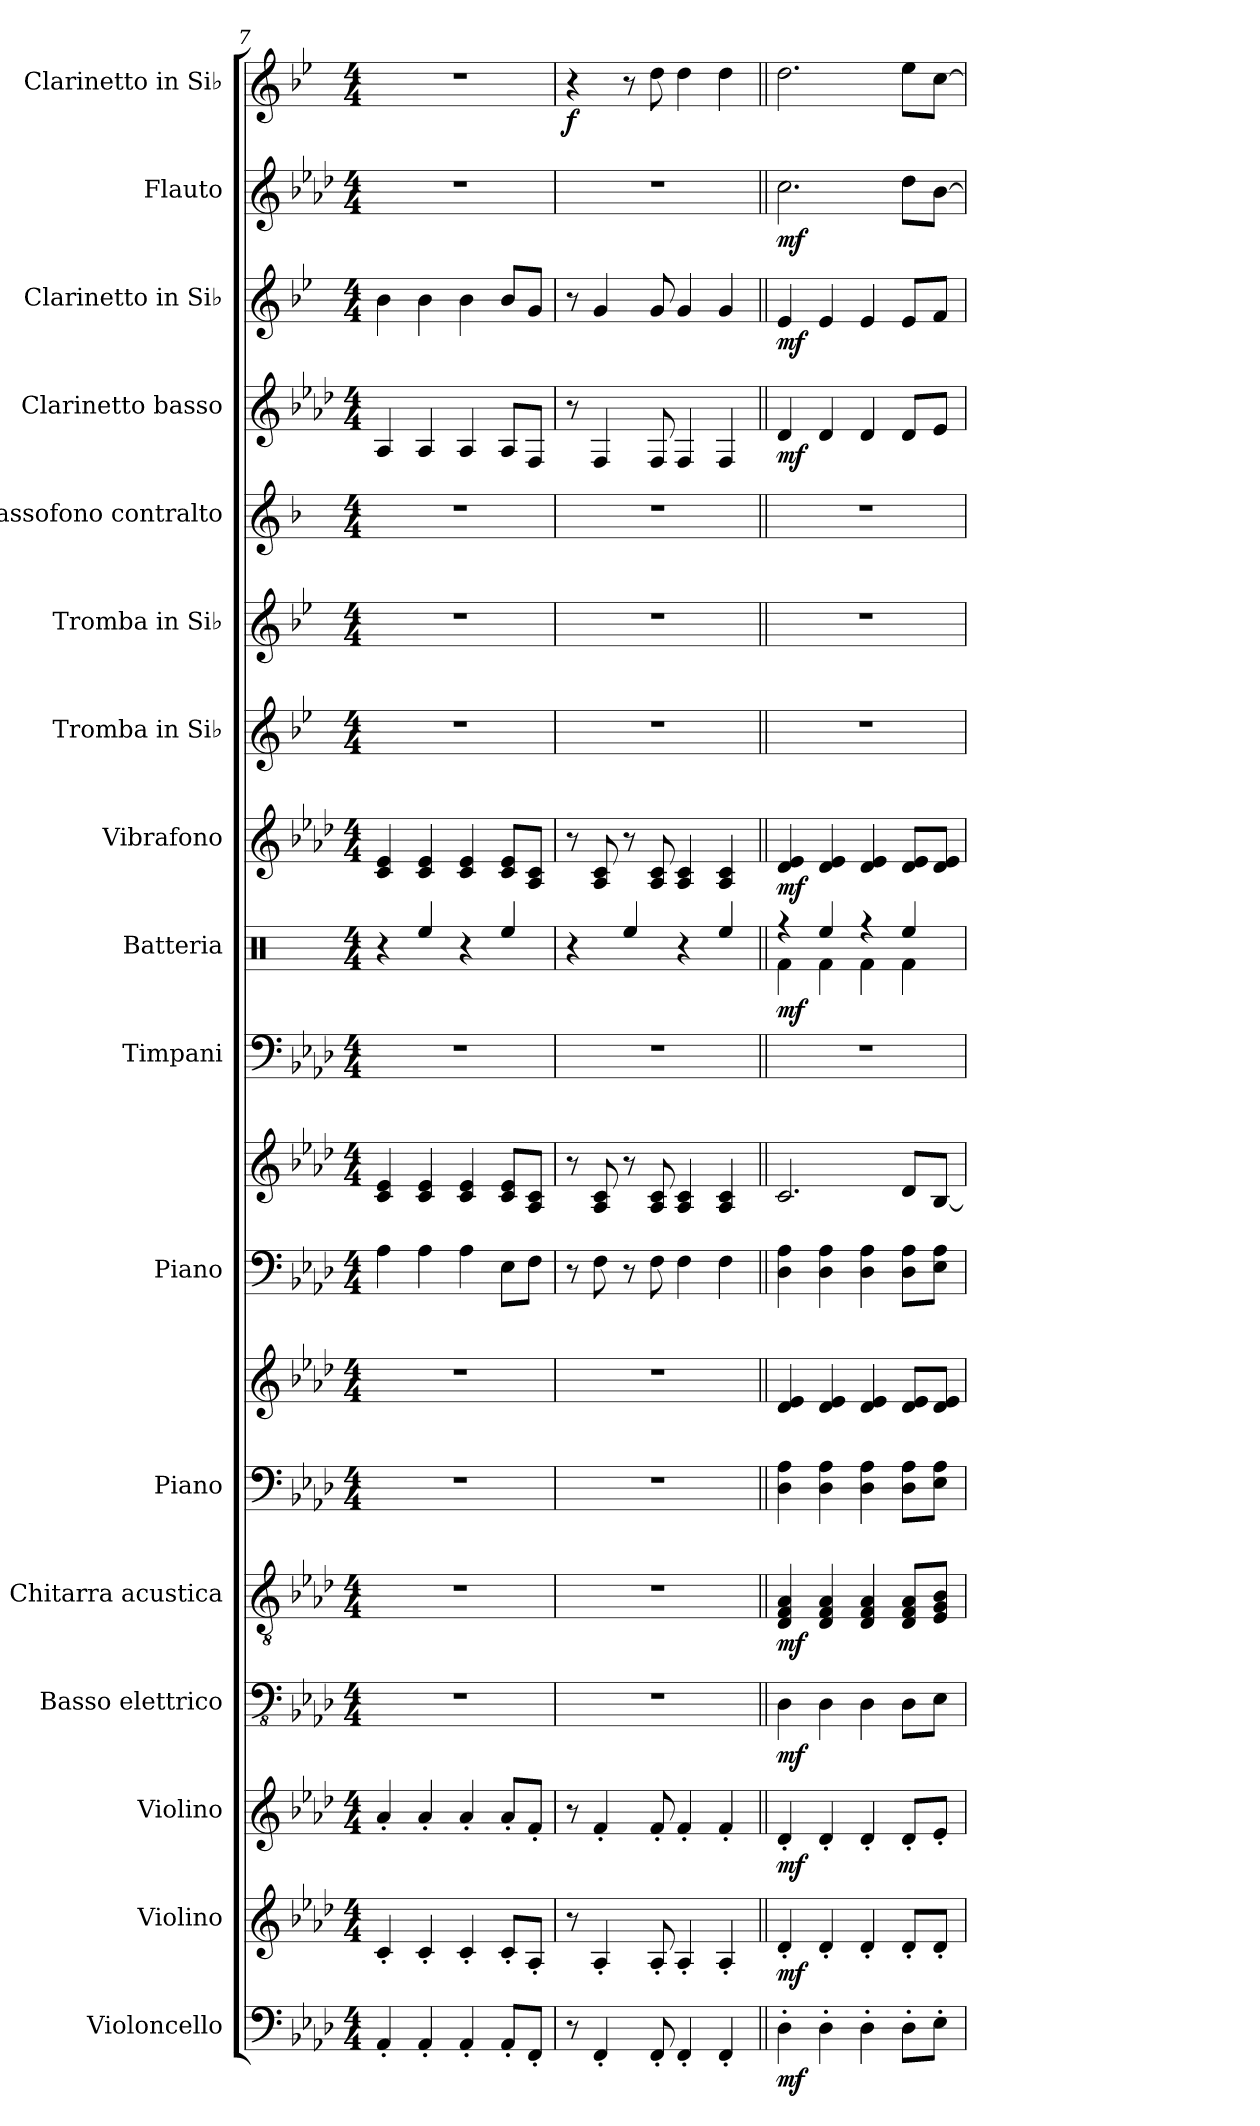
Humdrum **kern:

**kern	**dynam	**kern	**dynam	**kern	**dynam	**kern	**dynam	**kern	**dynam	**kern	**kern	**dynam	**kern	**kern	**dynam	**kern	**kern	**dynam	**kern	**dynam	**kern	**kern	**kern	**kern	**dynam	**kern	**dynam	**kern	**dynam	**kern	**dynam
*part17	*part17	*part16	*part16	*part15	*part15	*part14	*part14	*part13	*part13	*part12	*part12	*part12	*part11	*part11	*part11	*part10	*part9	*part9	*part8	*part8	*part7	*part6	*part5	*part4	*part4	*part3	*part3	*part2	*part2	*part1	*part1
*staff19	*staff19	*staff18	*staff18	*staff17	*staff17	*staff16	*staff16	*staff15	*staff15	*staff14	*staff13	*staff13/14	*staff12	*staff11	*staff11/12	*staff10	*staff9	*staff9	*staff8	*staff8	*staff7	*staff6	*staff5	*staff4	*staff4	*staff3	*staff3	*staff2	*staff2	*staff1	*staff1
*I"Violoncello	*	*I"Violino	*	*I"Violino	*	*I"Basso elettrico	*	*I"Chitarra acustica	*	*I"Piano	*	*	*I"Piano	*	*	*I"Timpani	*I"Batteria	*	*I"Vibrafono	*	*I"Tromba in Si♭	*I"Tromba in Si♭	*I"Sassofono contralto	*I"Clarinetto basso	*	*I"Clarinetto in Si♭	*	*I"Flauto	*	*I"Clarinetto in Si♭	*
*I'Vc.	*	*I'Vln.	*	*I'Vln.	*	*I'B. el.	*	*	*	*	*	*	*	*	*	*I'Timp.	*I'Batt.	*	*I'Vib.	*	*I'Tr. Si♭	*I'Tr. Si♭	*	*I'Cl. b.	*	*I'Cl. Si♭	*	*I'Fl.	*	*I'Cl. Si♭	*
*clefF4	*	*clefG2	*	*clefG2	*	*clefFv4	*	*clefGv2	*	*clefF4	*clefG2	*	*clefF4	*clefG2	*	*clefF4	*clefX	*	*clefG2	*	*clefG2	*clefG2	*clefG2	*clefG2	*	*clefG2	*	*clefG2	*	*clefG2	*
*	*	*	*	*	*	*	*	*	*	*	*	*	*	*	*	*	*	*	*	*	*ITrd1c2	*ITrd1c2	*ITrd5c9	*ITrd8c14	*	*ITrd1c2	*	*	*	*ITrd1c2	*
*k[b-e-a-d-]	*	*k[b-e-a-d-]	*	*k[b-e-a-d-]	*	*k[b-e-a-d-]	*	*k[b-e-a-d-]	*	*k[b-e-a-d-]	*k[b-e-a-d-]	*	*k[b-e-a-d-]	*k[b-e-a-d-]	*	*k[b-e-a-d-]	*k[]	*	*k[b-e-a-d-]	*	*k[b-e-a-d-]	*k[b-e-a-d-]	*k[b-e-a-d-]	*k[b-e-a-d-]	*	*k[b-e-a-d-]	*	*k[b-e-a-d-]	*	*k[b-e-a-d-]	*
*M4/4	*	*M4/4	*	*M4/4	*	*M4/4	*	*M4/4	*	*M4/4	*M4/4	*	*M4/4	*M4/4	*	*M4/4	*M4/4	*	*M4/4	*	*M4/4	*M4/4	*M4/4	*M4/4	*	*M4/4	*	*M4/4	*	*M4/4	*
=7	=7	=7	=7	=7	=7	=7	=7	=7	=7	=7	=7	=7	=7	=7	=7	=7	=7	=7	=7	=7	=7	=7	=7	=7	=7	=7	=7	=7	=7	=7	=7
4AA-'/	.	4c'/	.	4a-'/	.	1r	.	1r	.	1r	1r	.	4A-\	4c/ 4e-/	.	1r	4r	.	4c/ 4e-/	.	1r	1r	1r	4AA-/	.	4a-\	.	1r	.	1r	.
4AA-'/	.	4c'/	.	4a-'/	.	.	.	.	.	.	.	.	4A-\	4c/ 4e-/	.	.	4Ree/	.	4c/ 4e-/	.	.	.	.	4AA-/	.	4a-\	.	.	.	.	.
4AA-'/	.	4c'/	.	4a-'/	.	.	.	.	.	.	.	.	4A-\	4c/ 4e-/	.	.	4r	.	4c/ 4e-/	.	.	.	.	4AA-/	.	4a-\	.	.	.	.	.
8AA-'/L	.	8c'/L	.	8a-'/L	.	.	.	.	.	.	.	.	8E-\L	8c/ 8e-/L	.	.	4Ree/	.	8c/ 8e-/L	.	.	.	.	8AA-/L	.	8a-/L	.	.	.	.	.
8FF'/J	.	8A-'/J	.	8f'/J	.	.	.	.	.	.	.	.	8F\J	8A-/ 8c/J	.	.	.	.	8A-/ 8c/J	.	.	.	.	8FF/J	.	8f/J	.	.	.	.	.
=8	=8	=8	=8	=8	=8	=8	=8	=8	=8	=8	=8	=8	=8	=8	=8	=8	=8	=8	=8	=8	=8	=8	=8	=8	=8	=8	=8	=8	=8	=8	=8
!	!	!	!	!	!	!	!	!	!	!	!	!	!	!	!	!	!	!	!	!	!	!	!	!	!	!	!	!	!	!	!LO:DY:b
8r	.	8r	.	8r	.	1r	.	1r	.	1r	1r	.	8r	8r	.	1r	4r	.	8r	.	1r	1r	1r	8r	.	8r	.	1r	.	4r	f
4FF'/	.	4A-'/	.	4f'/	.	.	.	.	.	.	.	.	8F\	8A-/ 8c/	.	.	.	.	8A-/ 8c/	.	.	.	.	4FF/	.	4f/	.	.	.	.	.
.	.	.	.	.	.	.	.	.	.	.	.	.	8r	8r	.	.	4Ree/	.	8r	.	.	.	.	.	.	.	.	.	.	8r	.
8FF'/	.	8A-'/	.	8f'/	.	.	.	.	.	.	.	.	8F\	8A-/ 8c/	.	.	.	.	8A-/ 8c/	.	.	.	.	8FF/	.	8f/	.	.	.	8cc\	.
4FF'/	.	4A-'/	.	4f'/	.	.	.	.	.	.	.	.	4F\	4A-/ 4c/	.	.	4r	.	4A-/ 4c/	.	.	.	.	4FF/	.	4f/	.	.	.	4cc\	.
4FF'/	.	4A-'/	.	4f'/	.	.	.	.	.	.	.	.	4F\	4A-/ 4c/	.	.	4Ree/	.	4A-/ 4c/	.	.	.	.	4FF/	.	4f/	.	.	.	4cc\	.
=9||	=9||	=9||	=9||	=9||	=9||	=9||	=9||	=9||	=9||	=9||	=9||	=9||	=9||	=9||	=9||	=9||	=9||	=9||	=9||	=9||	=9||	=9||	=9||	=9||	=9||	=9||	=9||	=9||	=9||	=9||	=9||
*	*	*	*	*	*	*	*	*	*	*	*	*	*	*	*	*	*^	*	*	*	*	*	*	*	*	*	*	*	*	*	*
!	!LO:DY:b	!	!LO:DY:b	!	!LO:DY:b	!	!LO:DY:b	!	!LO:DY:b	!	!	!LO:DY:b=2	!	!	!	!	!	!	!	!	!	!	!	!	!	!	!	!	!	!	!	!
!	!	!	!	!	!	!	!	!	!	!	!	!LO:DY:n=1:b	!	!	!LO:DY:b=2	!	!	!	!	!	!	!	!	!	!	!	!	!	!	!	!	!
!	!	!	!	!	!	!	!	!	!	!	!	!	!	!	!LO:DY:n=1:b	!	!	!	!LO:DY:b	!	!LO:DY:b	!	!	!	!	!LO:DY:b	!	!LO:DY:b	!	!LO:DY:b	!	!
4D-'\	mf	4d-'/	mf	4d-'/	mf	4DD-\	mf	4D-/ 4F/ 4A-/	mf	4D-\ 4A-\	4d-/ 4e-/	mf mf	4D-\ 4A-\	2.c/	mf mf	1r	4r	4Rf\	mf	4d-/ 4e-/	mf	1r	1r	1r	4D-/	mf	4d-/	mf	2.cc\	mf	2.cc\	.
4D-'\	.	4d-'/	.	4d-'/	.	4DD-\	.	4D-/ 4F/ 4A-/	.	4D-\ 4A-\	4d-/ 4e-/	.	4D-\ 4A-\	.	.	.	4Ree/	4Rf\	.	4d-/ 4e-/	.	.	.	.	4D-/	.	4d-/	.	.	.	.	.
4D-'\	.	4d-'/	.	4d-'/	.	4DD-\	.	4D-/ 4F/ 4A-/	.	4D-\ 4A-\	4d-/ 4e-/	.	4D-\ 4A-\	.	.	.	4r	4Rf\	.	4d-/ 4e-/	.	.	.	.	4D-/	.	4d-/	.	.	.	.	.
8D-'\L	.	8d-'/L	.	8d-'/L	.	8DD-\L	.	8D-/ 8F/ 8A-/L	.	8D-\ 8A-\L	8d-/ 8e-/L	.	8D-\ 8A-\L	8d-/L	.	.	4Ree/	4Rf\	.	8d-/ 8e-/L	.	.	.	.	8D-/L	.	8d-/L	.	8dd-\L	.	8dd-\L	.
8E-'\J	.	8d-'/J	.	8e-'/J	.	8EE-\J	.	8E-/ 8G/ 8B-/J	.	8E-\ 8A-\J	8d-/ 8e-/J	.	8E-\ 8A-\J	[8B-/J	.	.	.	.	.	8d-/ 8e-/J	.	.	.	.	8E-/J	.	8e-/J	.	[8b-\J	.	[8b-\J	.
*	*	*	*	*	*	*	*	*	*	*	*	*	*	*	*	*	*v	*v	*	*	*	*	*	*	*	*	*	*	*	*	*	*
=	=	=	=	=	=	=	=	=	=	=	=	=	=	=	=	=	=	=	=	=	=	=	=	=	=	=	=	=	=	=	=
*-	*-	*-	*-	*-	*-	*-	*-	*-	*-	*-	*-	*-	*-	*-	*-	*-	*-	*-	*-	*-	*-	*-	*-	*-	*-	*-	*-	*-	*-	*-	*-
